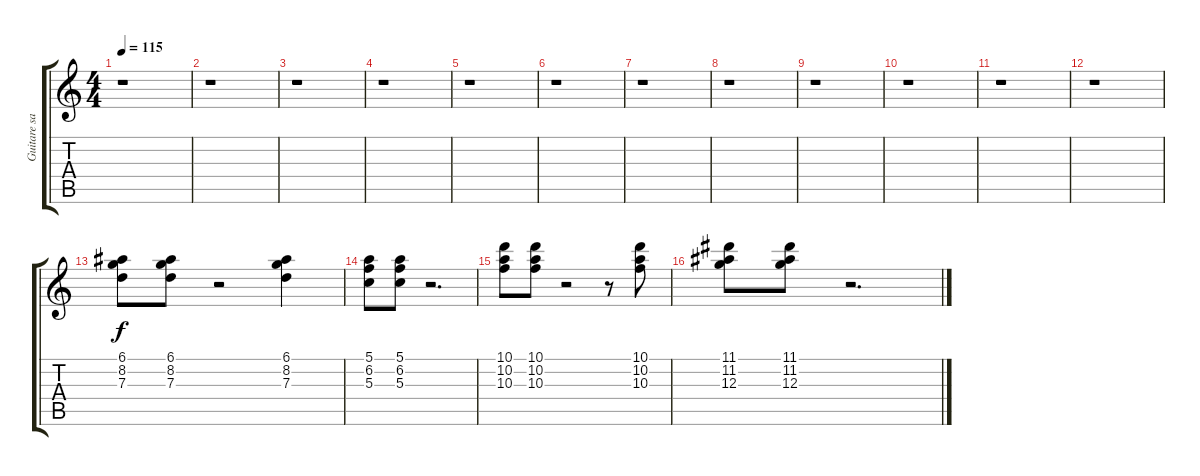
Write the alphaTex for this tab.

\track ("Guitare satur'e" "Guitare sa") {instrument overdrivenguitar}
\staff {score tabs}
\tuning (E4 B3 G3 D3 A2 E2) {hide}
\ts (4 4)
\tempo 115
\clef g2
\ks c
r.1{dy f} |
r.1 |
r.1 |
r.1 |
r.1 |
r.1 |
r.1 |
r.1 |
r.1 |
r.1 |
r.1 |
r.1 |
(6.1 8.2 7.3).8 (6.1 8.2 7.3).8 r.2 (6.1 8.2 7.3).4 |
(5.1 6.2 5.3).8 (5.1 6.2 5.3).8 r.2{d} |
(10.1 10.2 10.3).8 (10.1 10.2 10.3).8 r.2 r.8 (10.1 10.2 10.3).8 |
(11.1 11.2 12.3).8 (11.1 11.2 12.3).8 r.2{d}
